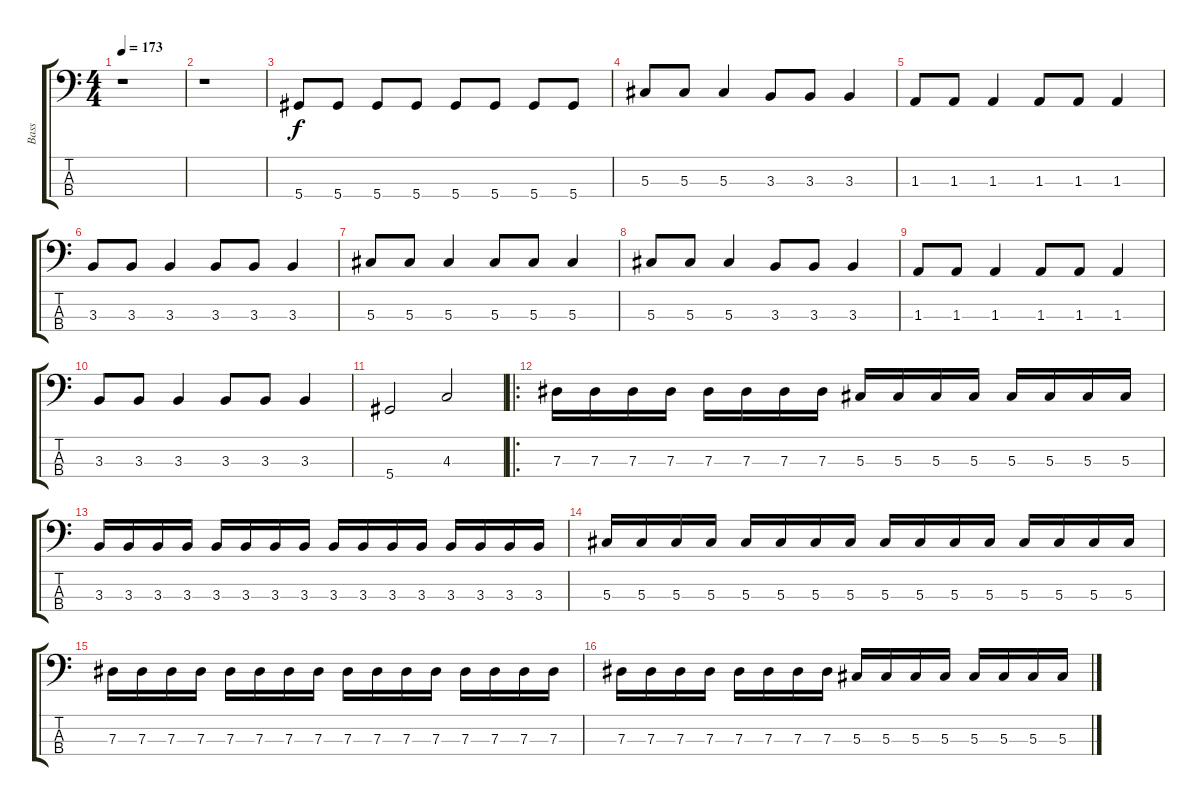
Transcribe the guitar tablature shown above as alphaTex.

\track ("Bass" "Bass") {instrument electricbasspick}
\staff {score tabs}
\tuning (Gb2 Db2 Ab1 Eb1) {hide}
\ts (4 4)
\tempo 173
\clef f4
\ks c
r.1{dy f} |
r.1 |
5.4.8 5.4.8 5.4.8 5.4.8 5.4.8 5.4.8 5.4.8 5.4.8 |
5.3.8 5.3.8 5.3.4 3.3.8 3.3.8 3.3.4 |
1.3.8 1.3.8 1.3.4 1.3.8 1.3.8 1.3.4 |
3.3.8 3.3.8 3.3.4 3.3.8 3.3.8 3.3.4 |
5.3.8 5.3.8 5.3.4 5.3.8 5.3.8 5.3.4 |
5.3.8 5.3.8 5.3.4 3.3.8 3.3.8 3.3.4 |
1.3.8 1.3.8 1.3.4 1.3.8 1.3.8 1.3.4 |
3.3.8 3.3.8 3.3.4 3.3.8 3.3.8 3.3.4 |
5.4.2 4.3.2 |
\ro
7.3.16 7.3.16 7.3.16 7.3.16 7.3.16 7.3.16 7.3.16 7.3.16 5.3.16 5.3.16 5.3.16 5.3.16 5.3.16 5.3.16 5.3.16 5.3.16 |
3.3.16 3.3.16 3.3.16 3.3.16 3.3.16 3.3.16 3.3.16 3.3.16 3.3.16 3.3.16 3.3.16 3.3.16 3.3.16 3.3.16 3.3.16 3.3.16 |
5.3.16 5.3.16 5.3.16 5.3.16 5.3.16 5.3.16 5.3.16 5.3.16 5.3.16 5.3.16 5.3.16 5.3.16 5.3.16 5.3.16 5.3.16 5.3.16 |
7.3.16 7.3.16 7.3.16 7.3.16 7.3.16 7.3.16 7.3.16 7.3.16 7.3.16 7.3.16 7.3.16 7.3.16 7.3.16 7.3.16 7.3.16 7.3.16 |
7.3.16 7.3.16 7.3.16 7.3.16 7.3.16 7.3.16 7.3.16 7.3.16 5.3.16 5.3.16 5.3.16 5.3.16 5.3.16 5.3.16 5.3.16 5.3.16
